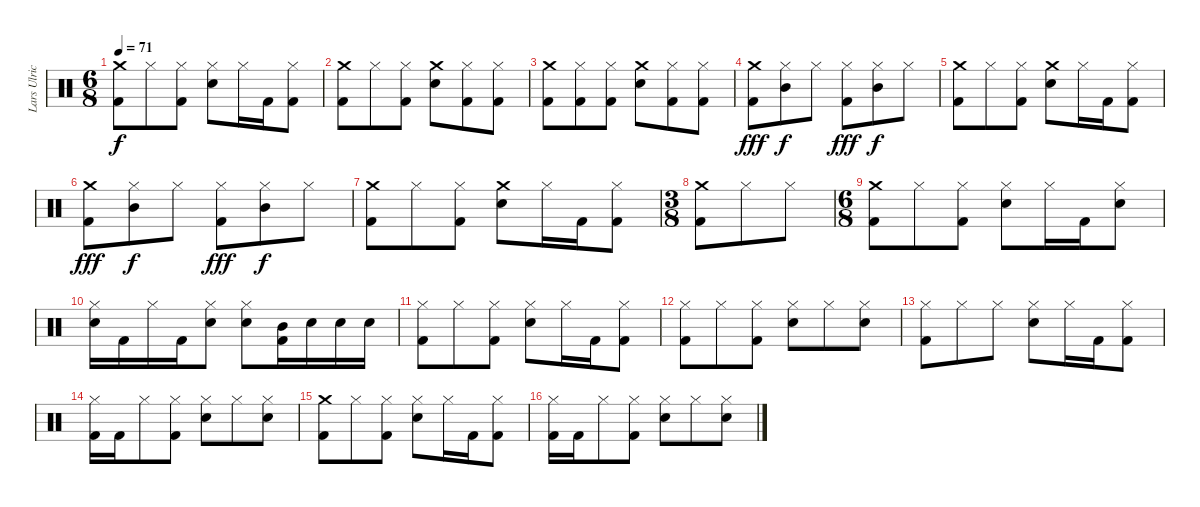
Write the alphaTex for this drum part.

\track ("Lars Ulrich" "Lars Ulric") {instrument percussion}
\staff {score}
\articulation defaults
\ts (6 8)
\tempo 71
\clef neutral
\ks c
("Crash medium (hit)" "Kick (hit) 2").8{dy f} "Hi-Hat (closed)".8 ("Hi-Hat (closed)" "Kick (hit) 2").8 ("Hi-Hat (closed)" "Snare (hit) 2").8 "Hi-Hat (closed)".16 "Kick (hit) 2".16 ("Hi-Hat (closed)" "Kick (hit) 2").8 |
("Crash medium (hit)" "Kick (hit) 2").8 "Hi-Hat (closed)".8 ("Hi-Hat (closed)" "Kick (hit) 2").8 ("Crash medium (hit)" "Snare (hit) 2").8 ("Hi-Hat (closed)" "Kick (hit) 2").8 ("Hi-Hat (closed)" "Kick (hit) 2").8 |
("Crash medium (hit)" "Kick (hit) 2").8 ("Hi-Hat (closed)" "Kick (hit) 2").8 ("Hi-Hat (closed)" "Kick (hit) 2").8 ("Crash medium (hit)" "Snare (hit) 2").8 ("Hi-Hat (closed)" "Kick (hit) 2").8 ("Hi-Hat (closed)" "Kick (hit) 2").8 |
("Crash medium (hit)" "Kick (hit) 2").8{dy fff} ("Hi-Hat (closed)" "Mid Tom (hit)").8{dy f} "Hi-Hat (closed)".8 ("Hi-Hat (closed)" "Kick (hit) 2").8{dy fff} ("Hi-Hat (closed)" "Mid Tom (hit)").8{dy f} "Hi-Hat (closed)".8 |
("Crash medium (hit)" "Kick (hit) 2").8 "Hi-Hat (closed)".8 ("Hi-Hat (closed)" "Kick (hit) 2").8 ("Crash medium (hit)" "Snare (hit) 2").8 "Hi-Hat (closed)".16 "Kick (hit) 2".16 ("Hi-Hat (closed)" "Kick (hit) 2").8 |
("Crash medium (hit)" "Kick (hit) 2").8{dy fff} ("Hi-Hat (closed)" "Mid Tom (hit)").8{dy f} "Hi-Hat (closed)".8 ("Hi-Hat (closed)" "Kick (hit) 2").8{dy fff} ("Hi-Hat (closed)" "Mid Tom (hit)").8{dy f} "Hi-Hat (closed)".8 |
("Crash medium (hit)" "Kick (hit) 2").8 "Hi-Hat (closed)".8 ("Hi-Hat (closed)" "Kick (hit) 2").8 ("Crash medium (hit)" "Snare (hit) 2").8 "Hi-Hat (closed)".16 "Kick (hit) 2".16 ("Hi-Hat (closed)" "Kick (hit) 2").8 |
\ts (3 8)
("Crash medium (hit)" "Kick (hit) 2").8 "Hi-Hat (closed)".8 "Hi-Hat (closed)".8 |
\ts (6 8)
("Crash medium (hit)" "Kick (hit) 2").8 "Hi-Hat (closed)".8 ("Hi-Hat (closed)" "Kick (hit) 2").8 ("Hi-Hat (closed)" "Snare (hit) 2").8 "Hi-Hat (closed)".16 "Kick (hit) 2".16 ("Hi-Hat (closed)" "Snare (hit) 2").8 |
("Hi-Hat (closed)" "Snare (hit) 2").16 "Kick (hit) 2".16 "Hi-Hat (closed)".16 "Kick (hit) 2".16 ("Hi-Hat (closed)" "Snare (hit) 2").8 ("Hi-Hat (closed)" "Snare (hit) 2").8 ("Mid Tom (hit)" "Kick (hit) 2").16 "Snare (hit) 2".16 "Snare (hit) 2".16 "Snare (hit) 2".16 |
("Hi-Hat (closed)" "Kick (hit) 2").8 "Hi-Hat (closed)".8 ("Hi-Hat (closed)" "Kick (hit) 2").8 ("Hi-Hat (closed)" "Snare (hit) 2").8 "Hi-Hat (closed)".16 "Kick (hit) 2".16 ("Hi-Hat (closed)" "Kick (hit) 2").8 |
("Hi-Hat (closed)" "Kick (hit) 2").8 "Hi-Hat (closed)".8 ("Hi-Hat (closed)" "Kick (hit) 2").8 ("Hi-Hat (closed)" "Snare (hit) 2").8 "Hi-Hat (closed)".8 ("Hi-Hat (closed)" "Snare (hit) 2").8 |
("Hi-Hat (closed)" "Kick (hit) 2").8 "Hi-Hat (closed)".8 "Hi-Hat (closed)".8 ("Hi-Hat (closed)" "Snare (hit) 2").8 "Hi-Hat (closed)".16 "Kick (hit) 2".16 ("Hi-Hat (closed)" "Kick (hit) 2").8 |
("Hi-Hat (closed)" "Kick (hit) 2").16 "Kick (hit) 2".16 "Hi-Hat (closed)".8 ("Hi-Hat (closed)" "Kick (hit) 2").8 ("Hi-Hat (closed)" "Snare (hit) 2").8 "Hi-Hat (closed)".8 ("Hi-Hat (closed)" "Snare (hit) 2").8 |
("Crash medium (hit)" "Kick (hit) 2").8 "Hi-Hat (closed)".8 ("Hi-Hat (closed)" "Kick (hit) 2").8 ("Hi-Hat (closed)" "Snare (hit) 2").8 "Hi-Hat (closed)".16 "Kick (hit) 2".16 ("Hi-Hat (closed)" "Kick (hit) 2").8 |
("Hi-Hat (closed)" "Kick (hit) 2").16 "Kick (hit) 2".16 "Hi-Hat (closed)".8 ("Hi-Hat (closed)" "Kick (hit) 2").8 ("Hi-Hat (closed)" "Snare (hit) 2").8 "Hi-Hat (closed)".8 ("Hi-Hat (closed)" "Snare (hit) 2").8
